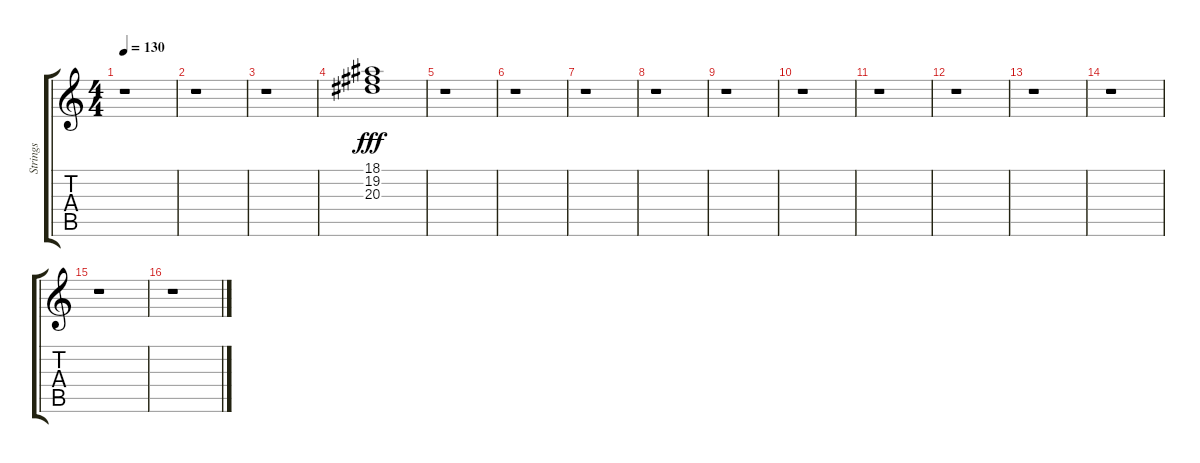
\track ("Strings" "Strings") {instrument stringensemble1}
\staff {score tabs}
\tuning (E4 B3 G3 D3 A2 E2) {hide}
\ts (4 4)
\tempo 130
\clef g2
\ks c
r.1{dy fff} |
r.1 |
r.1 |
(18.1 19.2 20.3).1{volume 14} |
r.1 |
r.1 |
r.1 |
r.1 |
r.1 |
r.1 |
r.1 |
r.1 |
r.1 |
r.1 |
r.1 |
r.1
